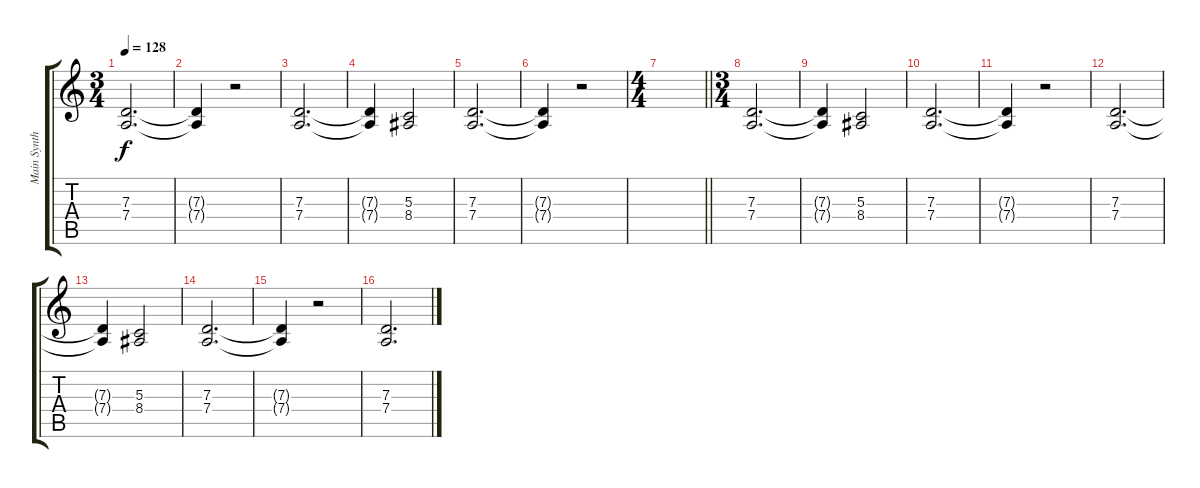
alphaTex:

\track ("Main Synth" "Main Synth") {instrument synthvoice}
\staff {score tabs}
\tuning (E4 B3 G3 D3 A2 E2) {hide}
\ts (3 4)
\tempo 128
\clef g2
\ks c
(7.3 7.4).2{d dy f} |
(7.3{t} 7.4{t}).4 r.2 |
(7.3 7.4).2{d} |
(7.3{t} 7.4{t}).4 (5.3 8.4).2 |
(7.3 7.4).2{d} |
(7.3{t} 7.4{t}).4 r.2 |
\ts (4 4)
\barLineRight lightlight
|
\ts (3 4)
(7.3 7.4).2{d} |
(7.3{t} 7.4{t}).4 (5.3 8.4).2 |
(7.3 7.4).2{d} |
(7.3{t} 7.4{t}).4 r.2 |
(7.3 7.4).2{d} |
(7.3{t} 7.4{t}).4 (5.3 8.4).2 |
(7.3 7.4).2{d} |
(7.3{t} 7.4{t}).4 r.2 |
(7.3 7.4).2{d}
